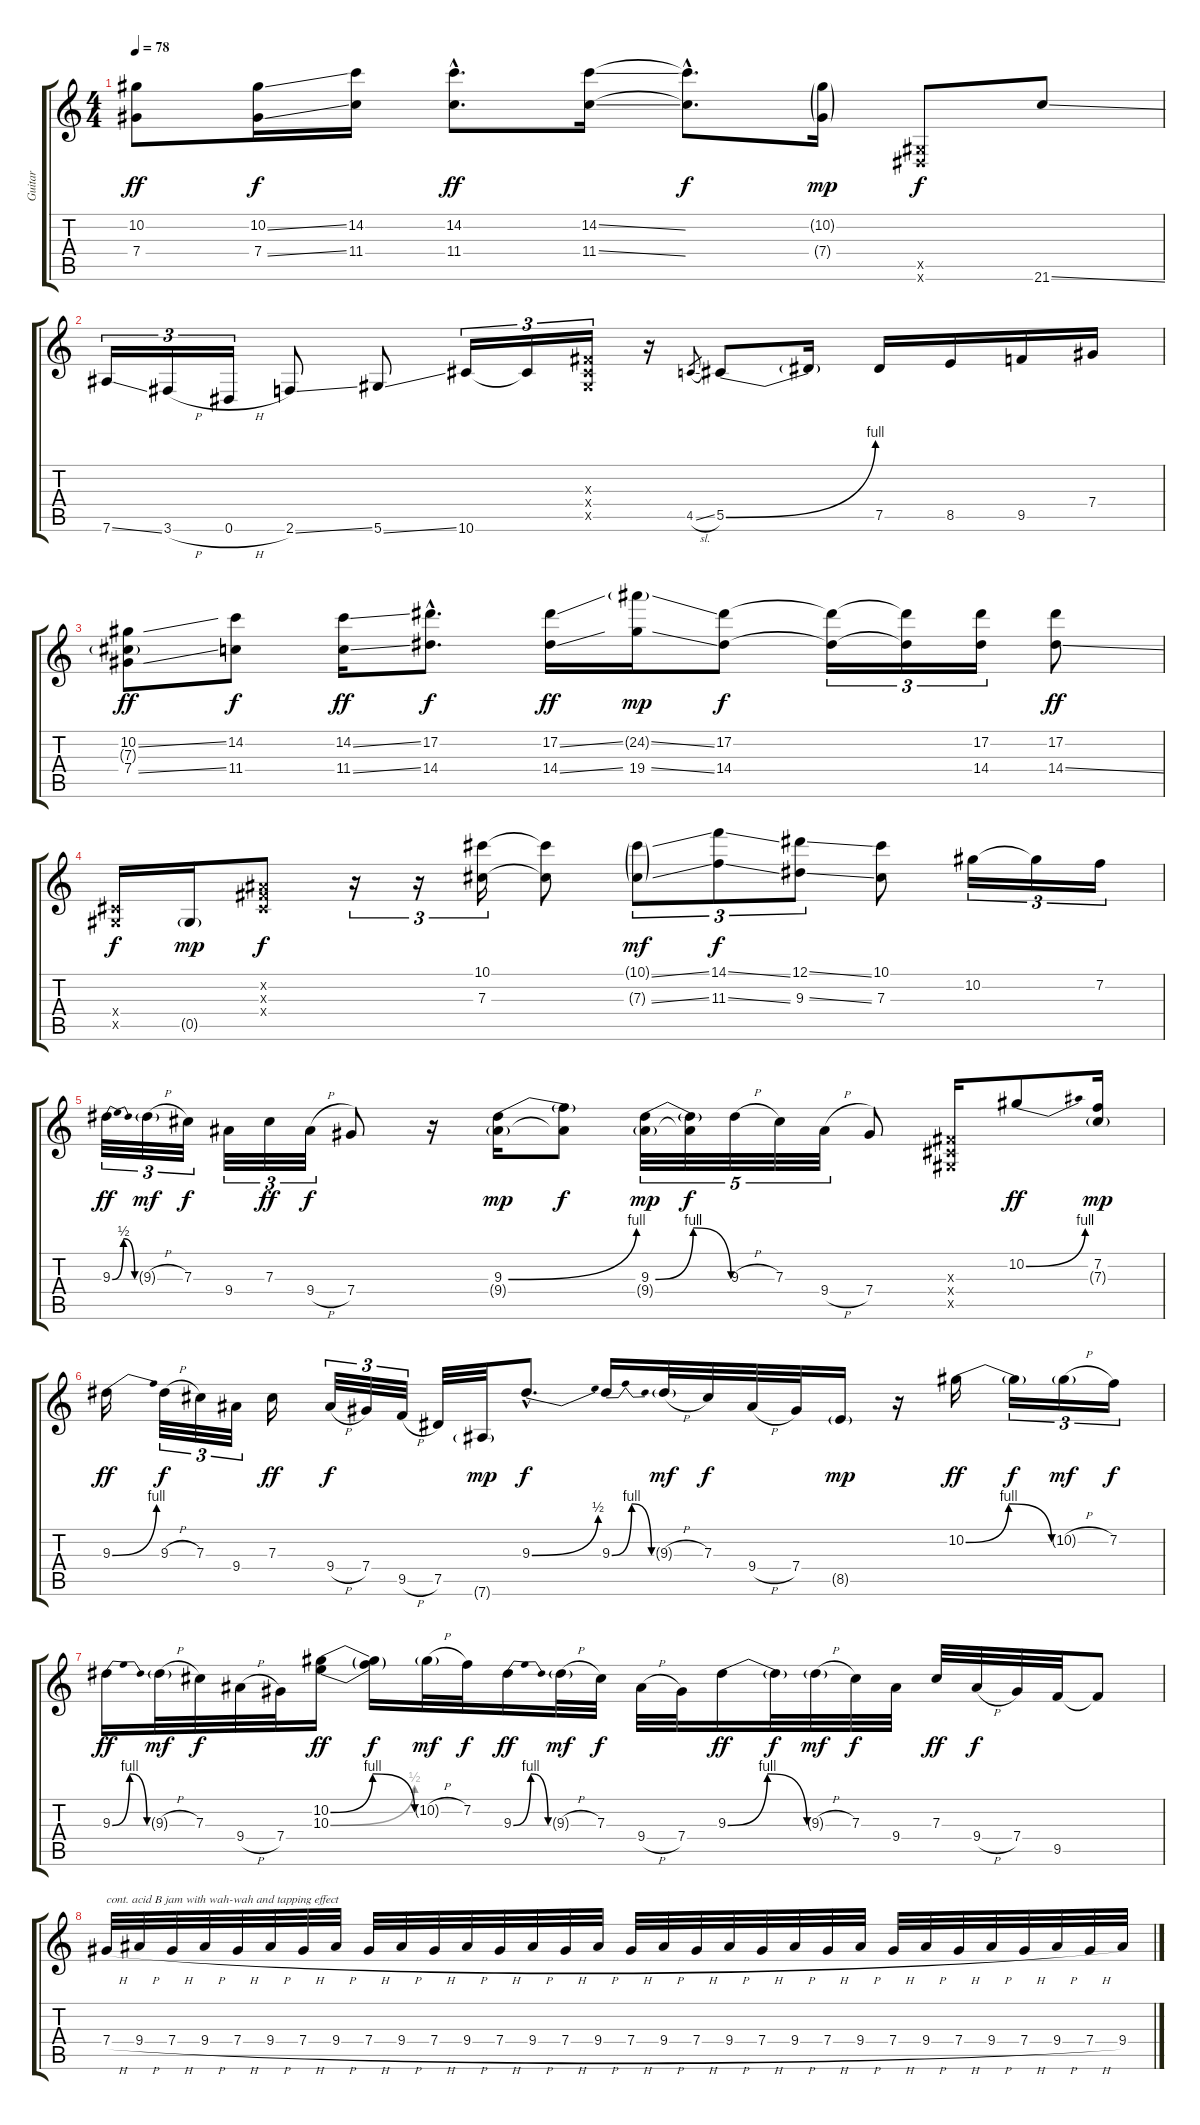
\track ("Guitar" "Guitar") {instrument overdrivenguitar}
\staff {score tabs}
\tuning (Eb4 Bb3 Gb3 Db3 Ab2 Eb2) {hide}
\ts (4 4)
\tempo 78
\clef g2
\ks c
(10.2 7.4).8{dy ff} (10.2{ss} 7.4{ss}).16{dy f} (14.2 11.4).16 (14.2{hac} 11.4{hac}).8{d dy ff} (14.2{ss} 11.4{ss}).16 (14.2{hac t} 11.4{hac t}).8{d dy f} (10.2{g} 7.4{g}).16{dy mp} (0.5{x} 0.6{x}).8{dy f} 21.6{ss}.8 |
7.6{ss}.16{tu (3 2)} 3.6{h}.16{tu (3 2)} 0.6{h}.16{tu (3 2)} 2.6{ss}.8 5.6{ss}.8 10.6.16{tu (3 2)} 10.6{t}.16{tu (3 2)} (0.3{x} 0.4{x} 0.5{x}).16{tu (3 2)} r.16 4.5{sl}.8{gr} 5.5{be (bend 0 0 60 4)}.8 5.5{t}.16 7.5.16 8.5.16 9.5.16 7.4.16 |
(10.2{ss} 7.3{g} 7.4{ss}).8{dy ff} (14.2 11.4).8{dy f} (14.2{ss} 11.4{ss}).16{dy ff} (17.2{hac} 14.4{hac}).8{d dy f} (17.2{ss} 14.4{ss}).16{dy ff} (24.2{ss g} 19.4{ss}).16{dy mp} (17.2 14.4).8{dy f} (17.2{t} 14.4{t}).16{tu (3 2)} (17.2{t} 14.4{t}).16{tu (3 2)} (17.2 14.4).16{tu (3 2)} (17.2 14.4{ss}).8{dy ff} |
(0.4{x} 0.5{x}).16{dy f} 0.5{g}.16{dy mp} (0.2{x} 0.3{x} 0.4{x}).8{dy f} r.16{tu (3 2)} r.16{tu (3 2)} (10.1 7.3).16{tu (3 2)} (10.1{t} 7.3{t}).8 (10.1{ss g} 7.3{ss g}).8{tu (3 2) dy mf} (14.1{ss} 11.3{ss}).8{tu (3 2) dy f} (12.1{ss} 9.3{ss}).8{tu (3 2)} (10.1 7.3).8 10.2.16{tu (3 2)} 10.2{t}.16{tu (3 2)} 7.2.16{tu (3 2)} |
9.3{be (bendrelease 0 0 15 2 30 2 60 0)}.32{tu (3 2) dy ff} 9.3{h g}.32{tu (3 2) dy mf} 7.3.32{tu (3 2) dy f} 9.4.32{tu (3 2)} 7.3.32{tu (3 2) dy ff} 9.4{h}.32{tu (3 2) dy f} 7.4.8 r.16 (9.3{be (bend 0 0 60 4)} 9.4{g}).16{dy mp} (9.3{t} 9.4{t}).8{dy f} (9.3{be (bendrelease 0 0 15 4 30 4 60 0)} 9.4{g}).32{tu (5 4) dy mp} (9.3{t} 9.4{t}).32{tu (5 4) dy f} 9.3{h}.32{tu (5 4)} 7.3.32{tu (5 4)} 9.4{h}.32{tu (5 4)} 7.4.8 (0.3{x} 0.4{x} 0.5{x}).16 10.2{be (bend 0 0 60 4)}.8{dy ff} (7.2 7.3{g}).16{dy mp} |
9.3{be (bend 0 0 60 4)}.16{dy ff} 9.3{h}.32{tu (3 2) dy f} 7.3.32{tu (3 2)} 9.4.32{tu (3 2)} 7.3.16{dy ff} 9.4{h}.32{tu (3 2) dy f} 7.4.32{tu (3 2)} 9.5{h}.32{tu (3 2)} 7.5.32 7.6{g}.32{dy mp} 9.3{be (bend 0 0 60 2) hac}.8{d dy f} 9.3{be (bendrelease 0 0 15 4 30 4 60 0)}.16 9.3{h g}.32{dy mf} 7.3.32{dy f} 9.4{h}.32 7.4.32 8.5{g}.16{dy mp} r.16 10.2{be (bendrelease 0 0 15 4 30 4 60 0)}.16{dy ff} 10.2{t}.16{tu (3 2) dy f} 10.2{h g}.16{tu (3 2) dy mf} 7.2.16{tu (3 2) dy f} |
9.3{be (bendrelease 0 0 15 4 30 4 60 0)}.16{dy ff} 9.3{h g}.32{dy mf} 7.3.32{dy f} 9.4{h}.32 7.4.32 (10.2{be (bendrelease 0 0 15 4 30 4 60 0)} 10.3{be (bend 0 0 60 2)}).16{dy ff} (10.2{t} 10.3{t}).16{dy f} 10.2{h g}.32{dy mf} 7.2.32{dy f} 9.3{be (bendrelease 0 0 15 4 30 4 60 0)}.16{dy ff} 9.3{h g}.32{dy mf} 7.3.32{dy f} 9.4{h}.32 7.4.32 9.3{be (bendrelease 0 0 15 4 30 4 60 0)}.16{dy ff} 9.3{t}.32{dy f} 9.3{h g}.32{dy mf} 7.3.32{dy f} 9.4.32 7.3.32{dy ff} 9.4{h}.32{dy f} 7.4.32 9.5.32 9.5{t}.8 |
7.4{h}.32{txt "cont. acid B jam with wah-wah and tapping effect" volume 8} 9.4{h}.32 7.4{h}.32 9.4{h}.32 7.4{h}.32 9.4{h}.32 7.4{h}.32 9.4{h}.32 7.4{h}.32 9.4{h}.32 7.4{h}.32 9.4{h}.32 7.4{h}.32 9.4{h}.32 7.4{h}.32 9.4{h}.32 7.4{h}.32 9.4{h}.32 7.4{h}.32 9.4{h}.32 7.4{h}.32 9.4{h}.32 7.4{h}.32 9.4{h}.32 7.4{h}.32 9.4{h}.32 7.4{h}.32 9.4{h}.32 7.4{h}.32 9.4{h}.32 7.4{h}.32 9.4{h}.32
